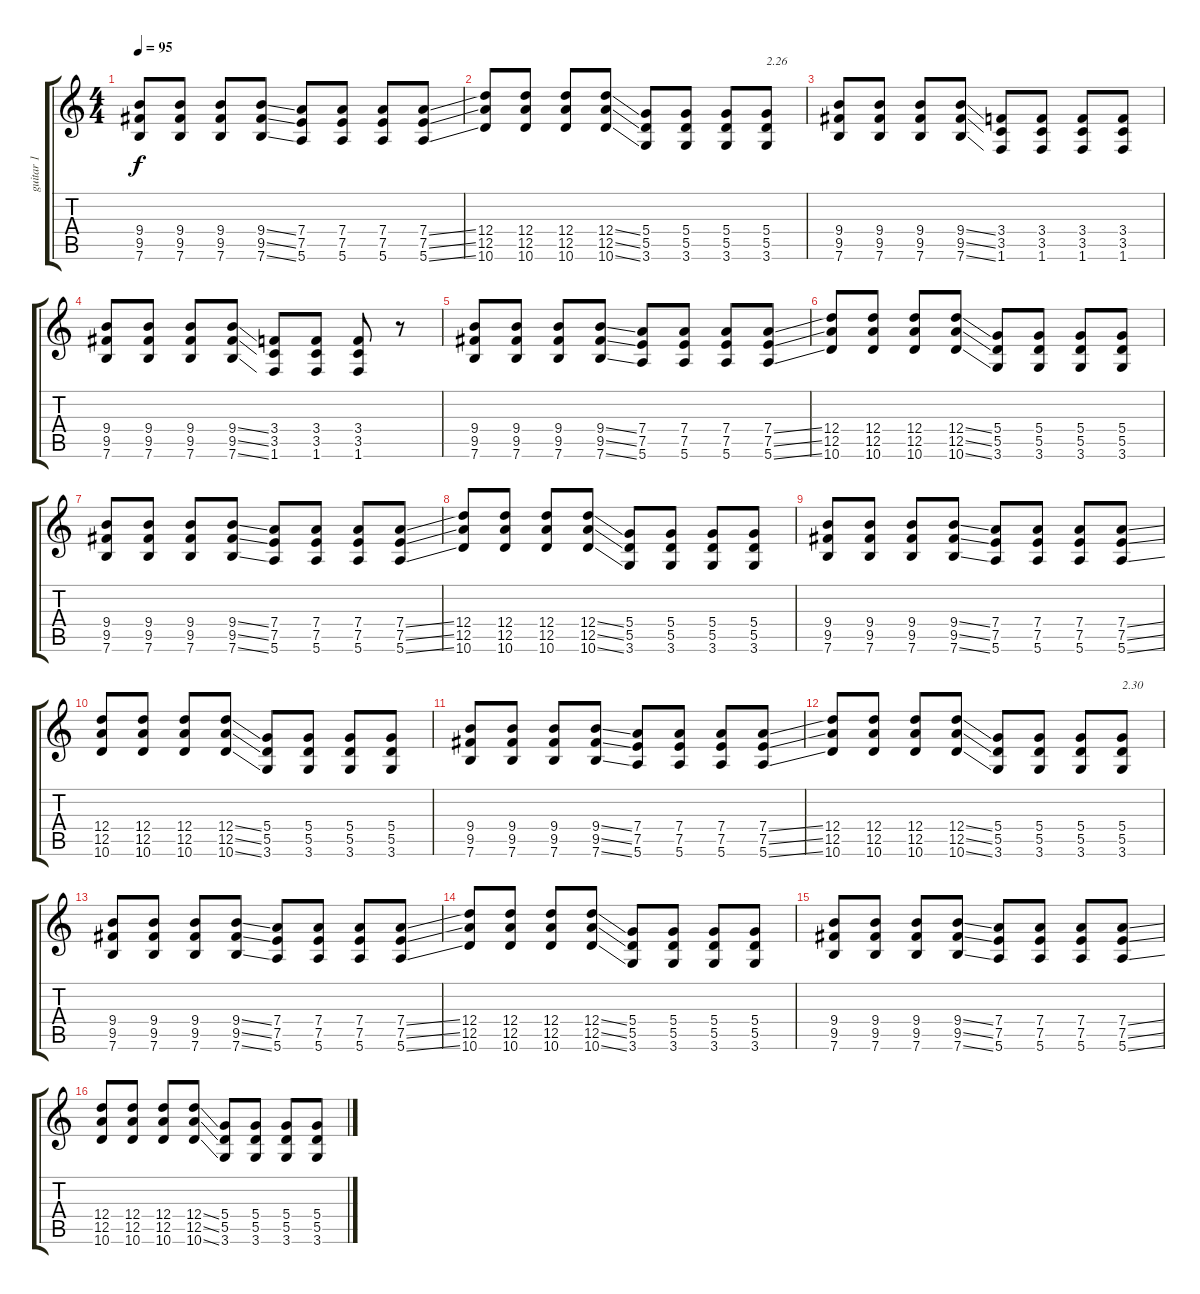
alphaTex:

\track ("guitar 1" "guitar 1") {instrument overdrivenguitar}
\staff {score tabs}
\tuning (E4 B3 G3 D3 A2 E2) {hide}
\ts (4 4)
\tempo 95
\clef g2
\ks c
(9.4 9.5 7.6).8{dy f} (9.4 9.5 7.6).8 (9.4 9.5 7.6).8 (9.4{ss} 9.5{ss} 7.6{ss}).8 (7.4 7.5 5.6).8 (7.4 7.5 5.6).8 (7.4 7.5 5.6).8 (7.4{ss} 7.5{ss} 5.6{ss}).8 |
(12.4 12.5 10.6).8 (12.4 12.5 10.6).8 (12.4 12.5 10.6).8 (12.4{ss} 12.5{ss} 10.6{ss}).8 (5.4 5.5 3.6).8 (5.4 5.5 3.6).8 (5.4 5.5 3.6).8 (5.4 5.5 3.6).8{txt "2.26"} |
(9.4 9.5 7.6).8 (9.4 9.5 7.6).8 (9.4 9.5 7.6).8 (9.4{ss} 9.5{ss} 7.6{ss}).8 (3.4 3.5 1.6).8 (3.4 3.5 1.6).8 (3.4 3.5 1.6).8 (3.4 3.5 1.6).8 |
(9.4 9.5 7.6).8 (9.4 9.5 7.6).8 (9.4 9.5 7.6).8 (9.4{ss} 9.5{ss} 7.6{ss}).8 (3.4 3.5 1.6).8 (3.4 3.5 1.6).8 (3.4 3.5 1.6).8 r.8 |
(9.4 9.5 7.6).8 (9.4 9.5 7.6).8 (9.4 9.5 7.6).8 (9.4{ss} 9.5{ss} 7.6{ss}).8 (7.4 7.5 5.6).8 (7.4 7.5 5.6).8 (7.4 7.5 5.6).8 (7.4{ss} 7.5{ss} 5.6{ss}).8 |
(12.4 12.5 10.6).8 (12.4 12.5 10.6).8 (12.4 12.5 10.6).8 (12.4{ss} 12.5{ss} 10.6{ss}).8 (5.4 5.5 3.6).8 (5.4 5.5 3.6).8 (5.4 5.5 3.6).8 (5.4 5.5 3.6).8 |
(9.4 9.5 7.6).8 (9.4 9.5 7.6).8 (9.4 9.5 7.6).8 (9.4{ss} 9.5{ss} 7.6{ss}).8 (7.4 7.5 5.6).8 (7.4 7.5 5.6).8 (7.4 7.5 5.6).8 (7.4{ss} 7.5{ss} 5.6{ss}).8 |
(12.4 12.5 10.6).8 (12.4 12.5 10.6).8 (12.4 12.5 10.6).8 (12.4{ss} 12.5{ss} 10.6{ss}).8 (5.4 5.5 3.6).8 (5.4 5.5 3.6).8 (5.4 5.5 3.6).8 (5.4 5.5 3.6).8 |
(9.4 9.5 7.6).8 (9.4 9.5 7.6).8 (9.4 9.5 7.6).8 (9.4{ss} 9.5{ss} 7.6{ss}).8 (7.4 7.5 5.6).8 (7.4 7.5 5.6).8 (7.4 7.5 5.6).8 (7.4{ss} 7.5{ss} 5.6{ss}).8 |
(12.4 12.5 10.6).8 (12.4 12.5 10.6).8 (12.4 12.5 10.6).8 (12.4{ss} 12.5{ss} 10.6{ss}).8 (5.4 5.5 3.6).8 (5.4 5.5 3.6).8 (5.4 5.5 3.6).8 (5.4 5.5 3.6).8 |
(9.4 9.5 7.6).8 (9.4 9.5 7.6).8 (9.4 9.5 7.6).8 (9.4{ss} 9.5{ss} 7.6{ss}).8 (7.4 7.5 5.6).8 (7.4 7.5 5.6).8 (7.4 7.5 5.6).8 (7.4{ss} 7.5{ss} 5.6{ss}).8 |
(12.4 12.5 10.6).8 (12.4 12.5 10.6).8 (12.4 12.5 10.6).8 (12.4{ss} 12.5{ss} 10.6{ss}).8 (5.4 5.5 3.6).8 (5.4 5.5 3.6).8 (5.4 5.5 3.6).8 (5.4 5.5 3.6).8{txt "2.30"} |
(9.4 9.5 7.6).8 (9.4 9.5 7.6).8 (9.4 9.5 7.6).8 (9.4{ss} 9.5{ss} 7.6{ss}).8 (7.4 7.5 5.6).8 (7.4 7.5 5.6).8 (7.4 7.5 5.6).8 (7.4{ss} 7.5{ss} 5.6{ss}).8 |
(12.4 12.5 10.6).8 (12.4 12.5 10.6).8 (12.4 12.5 10.6).8 (12.4{ss} 12.5{ss} 10.6{ss}).8 (5.4 5.5 3.6).8 (5.4 5.5 3.6).8 (5.4 5.5 3.6).8 (5.4 5.5 3.6).8 |
(9.4 9.5 7.6).8 (9.4 9.5 7.6).8 (9.4 9.5 7.6).8 (9.4{ss} 9.5{ss} 7.6{ss}).8 (7.4 7.5 5.6).8 (7.4 7.5 5.6).8 (7.4 7.5 5.6).8 (7.4{ss} 7.5{ss} 5.6{ss}).8 |
(12.4 12.5 10.6).8 (12.4 12.5 10.6).8 (12.4 12.5 10.6).8 (12.4{ss} 12.5{ss} 10.6{ss}).8 (5.4 5.5 3.6).8 (5.4 5.5 3.6).8 (5.4 5.5 3.6).8 (5.4 5.5 3.6).8
